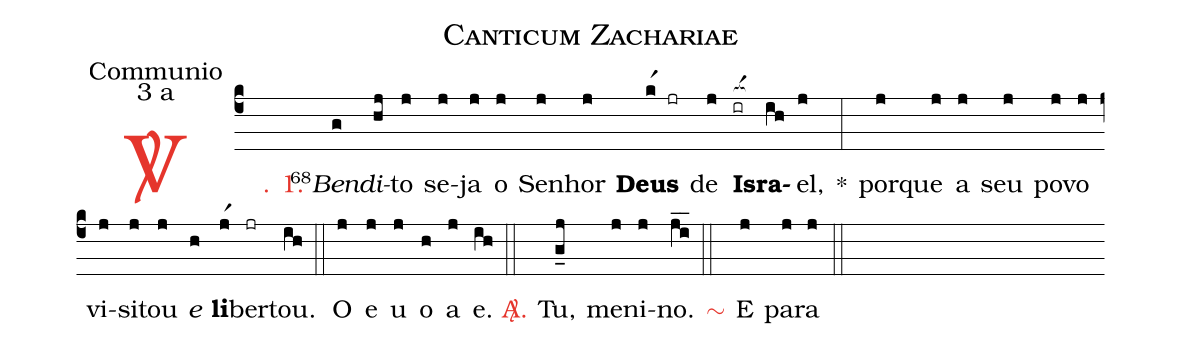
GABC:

name: Canticum Zachariae;
office-part: Communio;
mode: 3;
mode-differentia: a;
%%
(c4)

<c><sp>V/</sp>. 1.</c>() <v>\VSup{68}</v><i>Ben</i>(g)<i>di</i>(hj)to(j) se(j)ja(j) o(j) Se(j)nhor(j) <b>Deus</b>(kr1 jr) de(j) <nlba><b>Is</b>(ir[ocba:1{])<b>ra</b></nlba>(ih[ocba:0}])el,(j) *(:) por(j)que(j) a(j) seu(j) po(j)vo(j) vi(j)si(j)tou(j) <i>e</i>(h) <b>li</b>(jr1)ber(jr)tou.(ih) (::)

<eu>O(j) e(j) u(j) o(h) a(j) e.</eu>(ih) (::)

<nlba><c><sp>A/</sp>.</c>() Tu,</nlba>(g_j) me(j)ni(j)no.(ji__) (::)

<nlba><c><sp>~</sp></c>() E</nlba>(j) pa(j)ra(j) (::)
